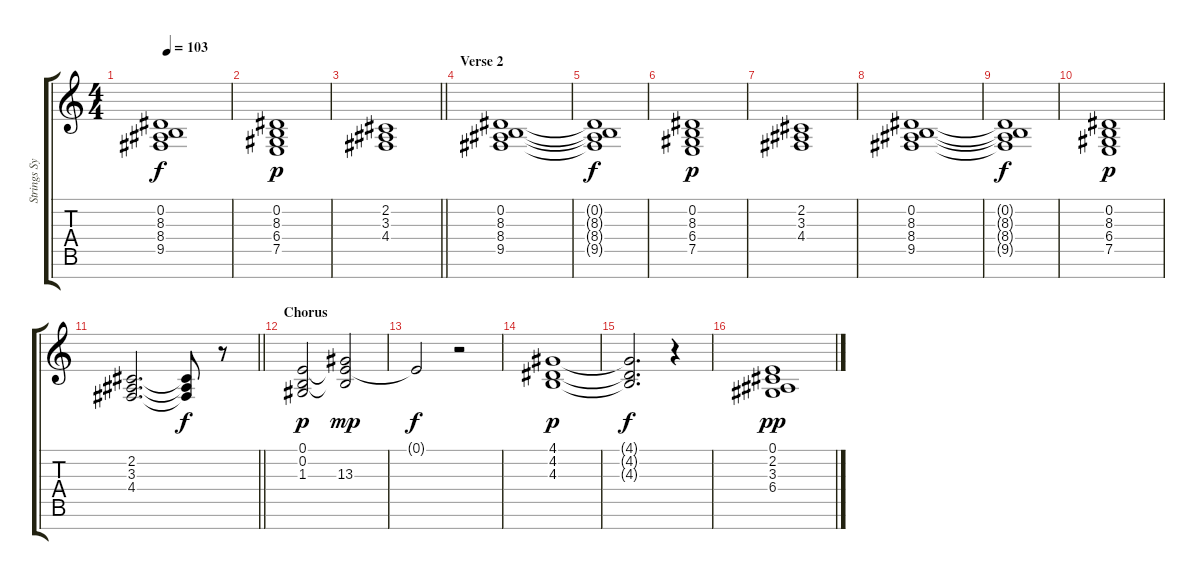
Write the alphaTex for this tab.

\track ("Strings Synth I" "Strings Sy") {instrument synthstrings2}
\staff {score tabs}
\tuning (E4 B3 G3 D3 A2 E2 B1) {hide}
\ts (4 4)
\tempo 103
\clef g2
\ks c
(0.2{t} 8.3{t} 8.4{t} 9.5{t}).1{dy f} |
(0.2 8.3 6.4 7.5).1{dy p} |
\barLineRight lightlight
(2.2 3.3 4.4).1 |
\section ("" "Verse 2")
(0.2 8.3 8.4 9.5).1 |
(0.2{t} 8.3{t} 8.4{t} 9.5{t}).1{dy f} |
(0.2 8.3 6.4 7.5).1{dy p} |
(2.2 3.3 4.4).1 |
(0.2 8.3 8.4 9.5).1 |
(0.2{t} 8.3{t} 8.4{t} 9.5{t}).1{dy f} |
(0.2 8.3 6.4 7.5).1{dy p} |
\barLineRight lightlight
(2.2 3.3 4.4).2{d} (2.2{t} 3.3{t} 4.4{t}).8{dy f} r.8 |
\section ("" "Chorus")
(0.1 0.2 1.3).2{dy p} (0.1{t} 0.2{t} 13.3).2{dy mp} |
0.1{t}.2{dy f} r.2 |
(4.1 4.2 4.3).1{dy p} |
(4.1{t} 4.2{t} 4.3{t}).2{d dy f} r.4 |
(0.1 2.2 3.3 6.4).1{dy pp}
